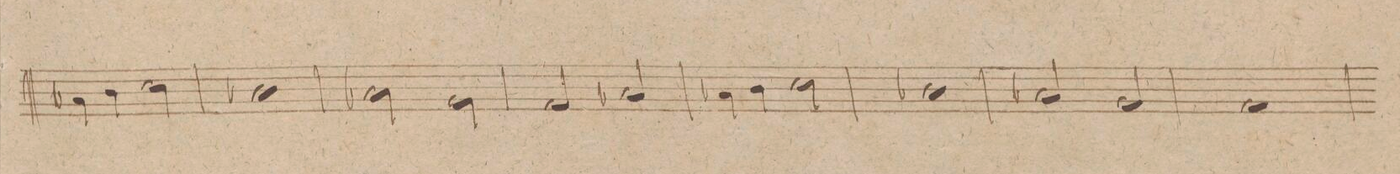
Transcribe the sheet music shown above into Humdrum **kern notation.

**kern	**dynam
*I"Clarnetto. in A.	*
*clefG2	*
*k[]	*
*met(c|)	*
*M2/2	*
4a-X\	.
4b\	.
2cc\	.
=40	=40
1b-X	.
=41	=41
2a-X\	.
2g\	.
=42	=42
2f/	.
2a-X/	.
=43	=43
4a-X\	.
4b\	.
2cc\	.
=44	=44
1b-X	.
=45	=45
2a-X/	.
2g/	.
=46	=46
1f	.
=47	=47
*-	*-
